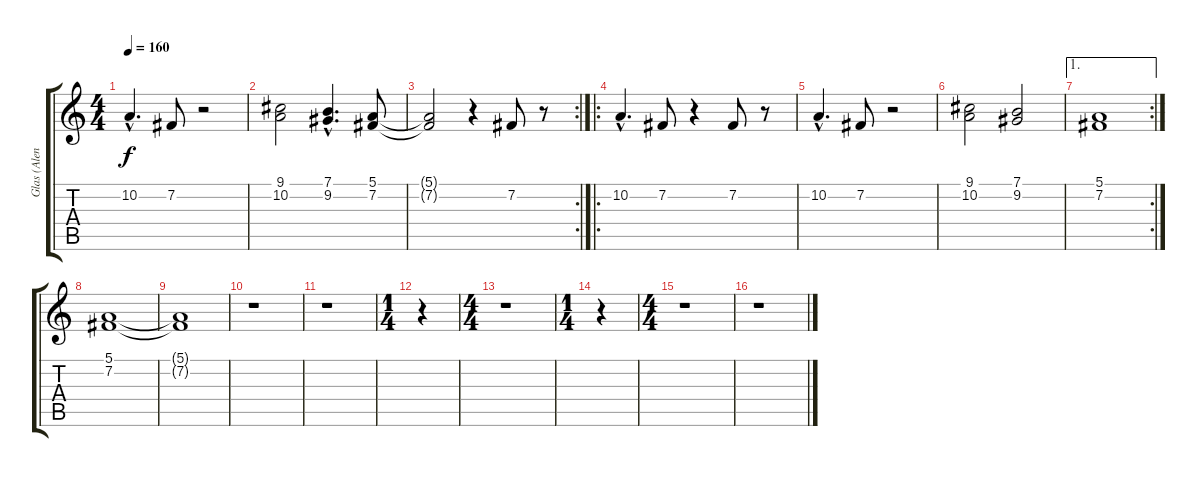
\track ("Glas (Alen Islamovic)" "Glas (Alen") {instrument fx5brightness}
\staff {score tabs}
\tuning (E4 B3 G3 D3 A2 E2) {hide}
\ts (4 4)
\tempo 160
\clef g2
\ks c
10.2{hac}.4{d dy f} 7.2.8 r.2 |
(9.1 10.2).2 (7.1{hac} 9.2{hac}).4{d} (5.1 7.2).8 |
\rc 2
(5.1{t} 7.2{t}).2 r.4 7.2.8 r.8 |
\ro
10.2{hac}.4{d} 7.2.8 r.4 7.2.8 r.8 |
10.2{hac}.4{d} 7.2.8 r.2 |
(9.1 10.2).2 (7.1 9.2).2 |
\ae 1
\rc 2
(5.1 7.2).1 |
(5.1 7.2).1 |
(5.1{t} 7.2{t}).1 |
r.1 |
r.1 |
\ts (1 4)
r.4 |
\ts (4 4)
r.1 |
\ts (1 4)
r.4 |
\ts (4 4)
r.1 |
r.1
